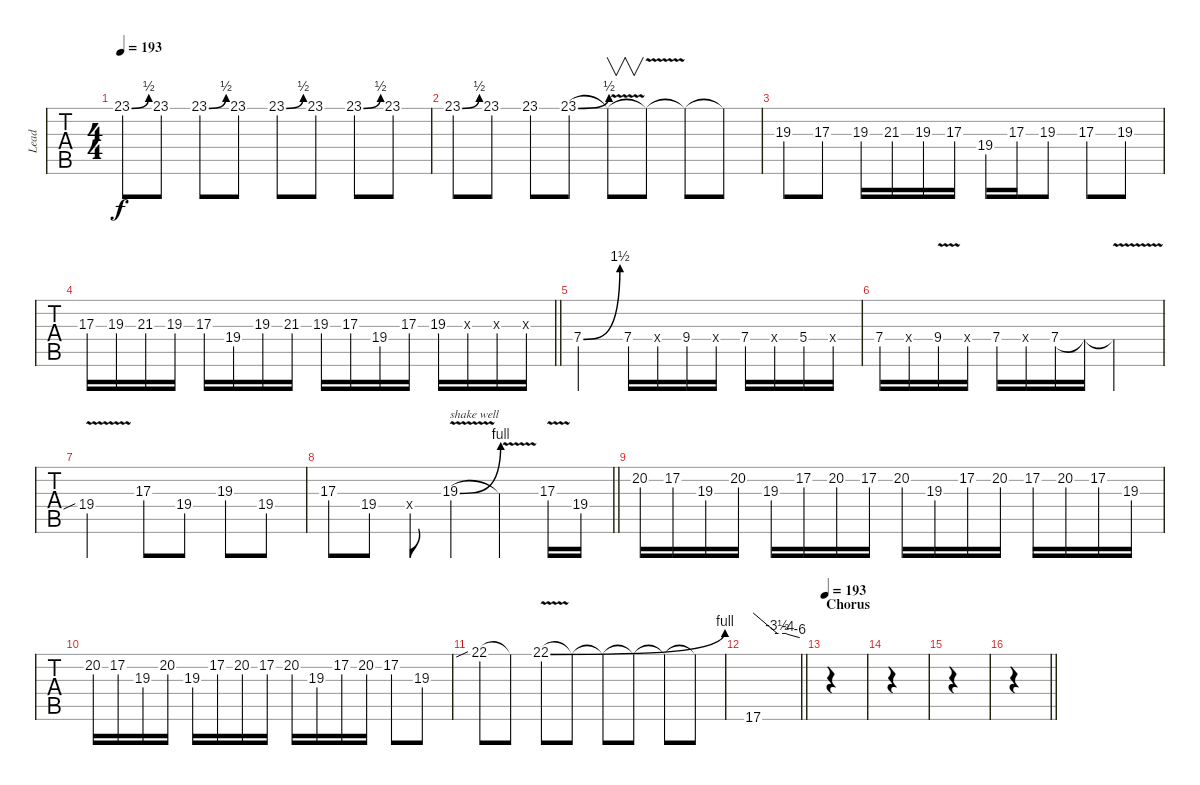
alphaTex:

\track ("Lead" "Lead") {instrument distortionguitar}
\staff {tabs}
\tuning (E4 B3 G3 D3 A2 E2) {hide}
\ts (4 4)
\tempo 193
\clef g2
\ks c
23.1{be (bend 0 0 60 2)}.8{dy f} 23.1.8 23.1{be (bend 0 0 60 2)}.8 23.1.8 23.1{be (bend 0 0 60 2)}.8 23.1.8 23.1{be (bend 0 0 60 2)}.8 23.1.8 |
23.1{be (bend 0 0 60 2)}.8 23.1.8 23.1.8 23.1{be (bend 0 0 60 2)}.8 23.1{v t}.8{v} 23.1{t}.8 23.1{t}.8 23.1{t}.8 |
19.3.8 17.3.8 19.3.16 21.3.16 19.3.16 17.3.16 19.4.16 17.3.16 19.3.8 17.3.8 19.3.8 |
\barLineRight lightlight
17.3.16 19.3.16 21.3.16 19.3.16 17.3.16 19.4.16 19.3.16 21.3.16 19.3.16 17.3.16 19.4.16 17.3.16 19.3.16 21.3{x}.16 19.3{x}.16 17.3{x}.16 |
7.4{be (bend 0 0 60 6)}.2 7.4.16 0.4{x}.16 9.4.16 0.4{x}.16 7.4.16 0.4{x}.16 5.4.16 0.4{x}.16 |
7.4.16 0.4{x}.16 9.4{v}.16 0.4{x}.16 7.4.16 0.4{x}.16 7.4.16 7.4{t}.16 7.4{v t}.2 |
19.4{v sib}.2 17.3.8 19.4.8 19.3.8 19.4.8 |
\barLineRight lightlight
17.3.8 19.4.8 0.4{x}.8 19.3{be (bend 0 0 60 4) v}.4{txt "shake well"} 19.3{v t}.4 17.3{v}.16 19.4.16 |
20.2.16 17.2.16 19.3.16 20.2.16 19.3.16 17.2.16 20.2.16 17.2.16 20.2.16 19.3.16 17.2.16 20.2.16 17.2.16 20.2.16 17.2.16 19.3.16 |
20.2.16 17.2.16 19.3.16 20.2.16 19.3.16 17.2.16 20.2.16 17.2.16 20.2.16 19.3.16 17.2.16 20.2.16 17.2.8 19.3.8 |
22.1{sib}.8 22.1{t}.8 22.1{be (bend 0 0 60 4) v}.8 22.1{t}.8 22.1{t}.8 22.1{t}.8 22.1{t}.8 22.1{t}.8 |
\barLineRight lightlight
17.6.1{tbe (custom default 0 0 31 -14 42 -14 45 -16 60 -24)} |
\section ("" "Chorus")
\tempo 193
|
|
|
\barLineRight lightlight
